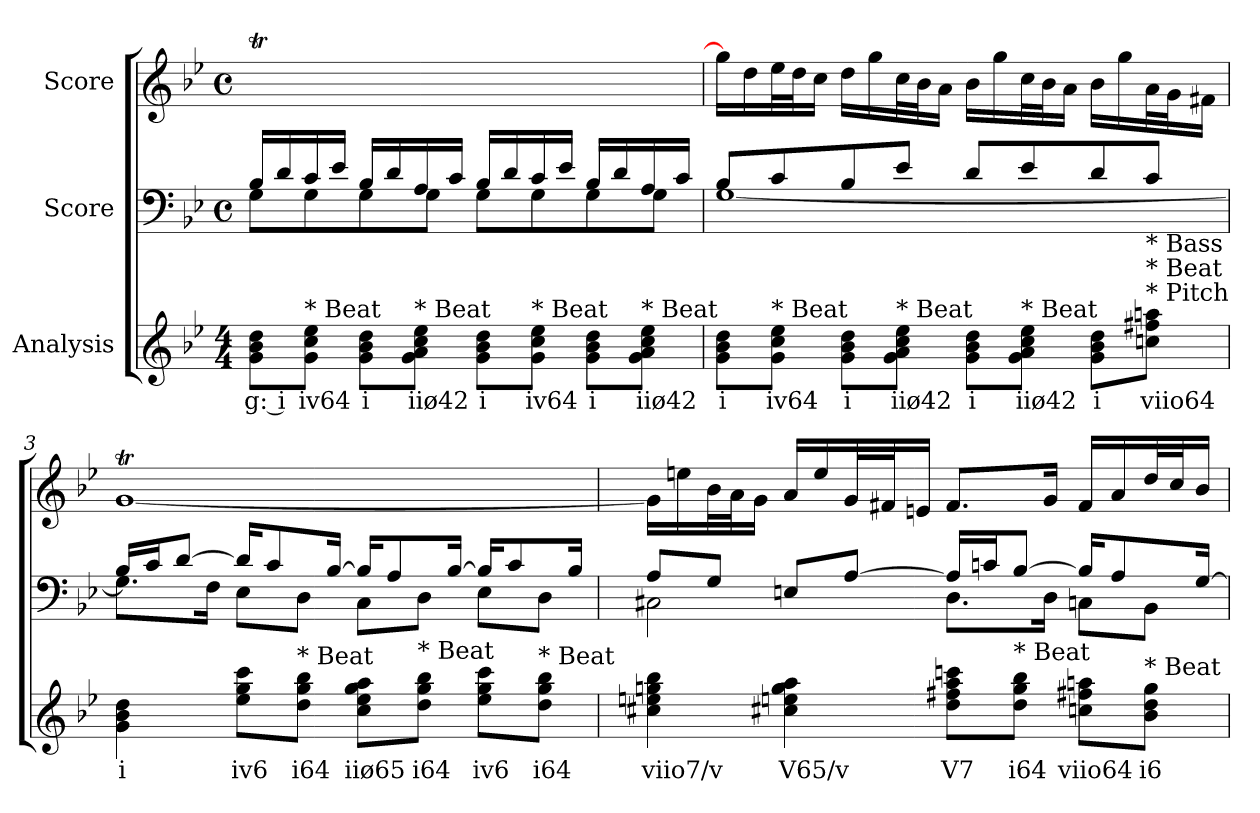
**kern	**text	**kern	**kern
*part3	*part3	*part2	*part1
*staff3	*staff3	*staff2	*staff1
*I"Analysis	*	*I"Score	*I"Score
*	*	*clefF4	*clefG2
*k[b-e-]	*	*k[b-e-]	*k[b-e-]
*M4/4	*	*M4/4	*M4/4
*	*	*met(c)	*met(c)
*MM45	*	*MM45	*MM45
=1	=1	=1	=1
*	*	*^	*
8g 8b- 8ddL	g: i	16B-/LL	8G\L	[1ggTyy
.	.	16d/	.	.
!LO:TX:t=* Beat	!	!	!	!
8g 8cc 8ee-J	iv64	16c/	8G\	.
.	.	16e-/JJ	.	.
8g 8b- 8ddL	i	16B-/LL	8G\	.
.	.	16d/	.	.
!LO:TX:t=* Beat	!	!	!	!
8g 8a 8cc 8ee-J	iiø42	16A/	8G\J	.
.	.	16c/JJ	.	.
8g 8b- 8ddL	i	16B-/LL	8G\L	.
.	.	16d/	.	.
!LO:TX:t=* Beat	!	!	!	!
8g 8cc 8ee-J	iv64	16c/	8G\	.
.	.	16e-/JJ	.	.
8g 8b- 8ddL	i	16B-/LL	8G\	.
.	.	16d/	.	.
!LO:TX:t=* Beat	!	!	!	!
8g 8a 8cc 8ee-J	iiø42	16A/	8G\J	.
.	.	16c/JJ	.	.
=2	=2	=2	=2	=2
8g 8b- 8ddL	i	8B-/L	[1G	16gg\LL]
.	.	.	.	16dd\
!LO:TX:t=* Beat	!	!	!	!
8g 8cc 8ee-J	iv64	8c/	.	32ee-\L
.	.	.	.	32dd\J
.	.	.	.	16cc\JJ
8g 8b- 8ddL	i	8B-/	.	16dd\LL
.	.	.	.	16gg\
!LO:TX:t=* Beat	!	!	!	!
8g 8a 8cc 8ee-J	iiø42	8e-/J	.	32cc\L
.	.	.	.	32b-\J
.	.	.	.	16a\JJ
8g 8b- 8ddL	i	8d/L	.	16b-\LL
.	.	.	.	16gg\
!LO:TX:t=* Beat	!	!	!	!
8g 8a 8cc 8ee-J	iiø42	8e-/	.	32cc\L
.	.	.	.	32b-\J
.	.	.	.	16a\JJ
8g 8b- 8ddL	i	8d/	.	16b-\LL
.	.	.	.	16gg\
!LO:TX:t=* Pitch	!	!	!	!
!LO:TX:t=* Beat	!	!	!	!
!LO:TX:t=* Bass	!	!	!	!
8ccn 8ff#X 8aanJ	viio64	8c/J	.	32a\L
.	.	.	.	32g\J
.	.	.	.	16f#X\JJ
!!LO:LB:g=z
=3	=3	=3	=3	=3
4g 4b- 4dd	i	16B-/LL	8.G\L]	[1gT
.	.	16c/J	.	.
.	.	[8d/J	.	.
.	.	.	16F\Jk	.
8ee- 8gg 8cccL	iv6	16d/KL]	8E-\L	.
.	.	8c/	.	.
!LO:TX:t=* Beat	!	!	!	!
8dd 8gg 8bb-J	i64	.	8D\J	.
.	.	[16B-/Jk	.	.
8cc 8ee- 8gg 8aaL	iiø65	16B-/KL]	8C\L	.
.	.	8A/	.	.
!LO:TX:t=* Beat	!	!	!	!
8dd 8gg 8bb-J	i64	.	8D\J	.
.	.	[16B-/Jk	.	.
8ee- 8gg 8cccL	iv6	16B-/KL]	8E-\L	.
.	.	8c/	.	.
!LO:TX:t=* Beat	!	!	!	!
8dd 8gg 8bb-J	i64	.	8D\J	.
.	.	16B-/Jk	.	.
=4	=4	=4	=4	=4
4cc#X 4een 4ggn 4bb-	viio7/v	8A/L	2C#X\	16g\LL]
.	.	.	.	16een\
.	.	8G/J	.	32b-\L
.	.	.	.	32a\J
.	.	.	.	16g\JJ
4cc#X 4een 4gg 4aa	V65/v	8En/L	.	16a/LL
.	.	.	.	16ee/
.	.	[8A/J	.	32g/L
.	.	.	.	32f#X/J
.	.	.	.	16en/JJ
8dd 8ff#X 8aa 8cccnL	V7	16A/LL]	8.D\L	8.f#/L
.	.	16cn/J	.	.
!LO:TX:t=* Beat	!	!	!	!
8dd 8gg 8bb-J	i64	[8B-/J	.	.
.	.	.	16D\Jk	16g/Jk
8ccn 8ff#X 8aanL	viio64	16B-/KL]	8Cn\L	16f#/LL
.	.	8A/	.	16a/
!LO:TX:t=* Beat	!	!	!	!
8b- 8dd 8ggJ	i6	.	8BB-\J	32dd/L
.	.	.	.	32cc/J
.	.	[16G/Jk	.	16b-/JJ
*	*	*v	*v	*
=	=	=	=
*-	*-	*-	*-
